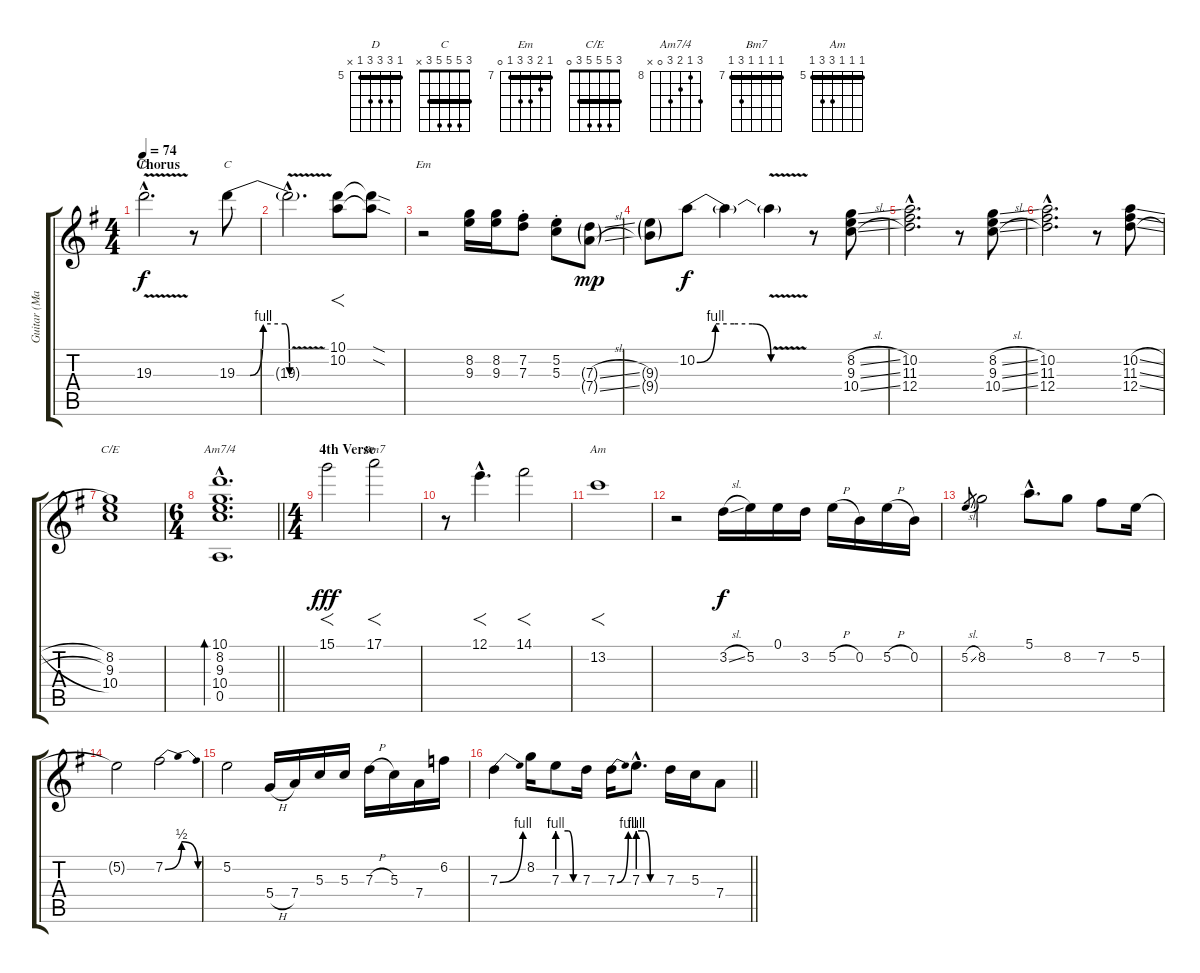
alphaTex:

\track ("Guitar (Mark)" "Guitar (Ma") {instrument electricguitarclean}
\staff {score tabs}
\tuning (E4 B3 G3 D3 A2 E2) {hide}
\chord ("D" 5 7 7 7 5 x) {firstfret 5 barre 5}
\chord ("C" 3 5 5 5 3 x) {barre 3}
\chord ("Em" 7 8 9 9 7 0) {firstfret 7 barre 7}
\chord ("C/E" 3 5 5 5 3 0) {barre 3}
\chord ("Am7/4" 10 8 9 10 0 x) {firstfret 8}
\chord ("Bm7" 7 7 7 7 9 7) {firstfret 7 barre 7}
\chord ("Am" 5 5 5 7 7 5) {firstfret 5 barre 5}
\ts (4 4)
\section ("" "Chorus")
\tempo 74
\clef g2
\ks g
19.3{v hac t}.2{d ch "D" dy f} r.8 19.3{be (custom 0 0 15 0 30 4 55 4 60 0)}.8{ch "C"} |
19.3{v hac t}.2{d} (10.1 10.2).8{f} (10.1{sod t} 10.2{sod t}).8 |
r.2{ch "Em"} (8.2 9.3).16 (8.2 9.3).16 (7.2 7.3{st}).8 (5.2 5.3{st}).8 (7.3{sl g} 7.4{sl g}).8{dy mp} |
(9.3{g} 9.4{g}).8 10.2{be (custom 0 0 15 4 30 4 45 4 60 0)}.8{dy f} 10.2{t}.4 10.2{v t}.4 r.8 (8.2{sl} 9.3{sl} 10.4{sl}).8 |
(10.2{hac} 11.3{hac} 12.4{hac}).2{d} r.8 (8.2{sl} 9.3{sl} 10.4{sl}).8 |
(10.2{hac} 11.3{hac} 12.4{hac}).2{d} r.8 (10.2{sl} 11.3{sl} 12.4{sl}).8 |
(8.2 9.3 10.4).1{ch "C/E"} |
\ts (6 4)
\barLineRight lightlight
(10.1{hac} 8.2{hac} 9.3{hac} 10.4{hac} 0.5{hac}).1{d bd 240 ch "Am7/4"} |
\ts (4 4)
\section ("" "4th Verse")
15.1.2{f dy fff} 17.1.2{f ch "Bm7"} |
r.8 12.1{hac}.4{f d} 14.1.2{f} |
13.2.1{f ch "Am"} |
r.2 3.2{sl}.16{dy f} 5.2.16 0.1.16 3.2.16 5.2{h}.16 0.2.16 5.2{h}.16 0.2.16 |
5.2{sl}.8{gr} 8.2.2 5.1{hac}.8{d} 8.2.8 7.2.8 5.2.16 |
5.2{t}.2 7.2{be (bendrelease 0 0 15 2 45 2 60 0)}.2 |
5.2.2 5.4{h}.16 7.4.16 5.3.16 5.3.16 7.3{h}.16 5.3.16 7.4.16 6.2.16 |
\barLineRight lightlight
7.3{be (bend 0 0 60 4)}.4 8.2.16 7.3{be (custom 0 4 30 4 45 0 60 0)}.8 7.3.16 7.3{be (bend 0 0 60 4)}.16 7.3{be (custom 0 4 15 4 30 0 60 0) hac}.8{d} 7.3.16 5.3.16 7.4.8
